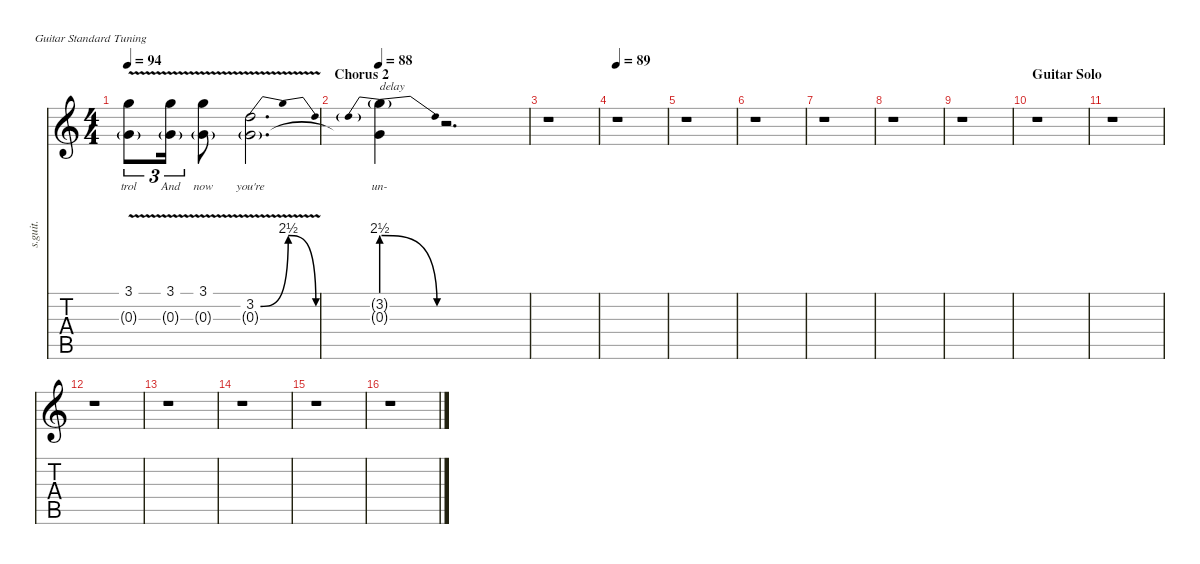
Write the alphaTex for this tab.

\defaultSystemsLayout 4
\hideDynamics
\bracketExtendMode nobrackets
\track ("Zack de la Rocha - Vocals 2" "s.guit.") {instrument tenorsax}
\staff {score tabs}
\tuning (E4 B3 G3 D3 A2 E2)
\displaytranspose 12
\ts (4 4)
\tempo 94
\clef g2
\ks c
(3.1{v} 0.3{g}).8{tu (3 2) lyrics (0 "trol") lyrics (1 "") lyrics (2 "") lyrics (3 "") lyrics (4 "") dy fff} (3.1{v} 0.3{g}).16{tu (3 2) lyrics (0 "And") lyrics (1 "") lyrics (2 "") lyrics (3 "") lyrics (4 "")} (3.1{v} 0.3{g}).8{lyrics (0 "now") lyrics (1 "") lyrics (2 "") lyrics (3 "") lyrics (4 "")} (3.2{be (bendrelease 0 0 15 10 45 10 60 0) v} 0.3{g}).2{d lyrics (0 "you're") lyrics (1 "") lyrics (2 "") lyrics (3 "") lyrics (4 "")} |
\section ("" "Chorus 2")
\tempo 88
(3.2{be (prebendrelease 0 10 60 0) g} 0.3{t}).4{txt "delay" lyrics (0 "un-") lyrics (1 "") lyrics (2 "") lyrics (3 "") lyrics (4 "")} r.2{d} |
r.1 |
\tempo 89
r.1 |
r.1 |
r.1 |
r.1 |
r.1 |
r.1 |
\section ("" "Guitar Solo")
r.1 |
r.1 |
r.1 |
r.1 |
r.1 |
r.1 |
r.1
